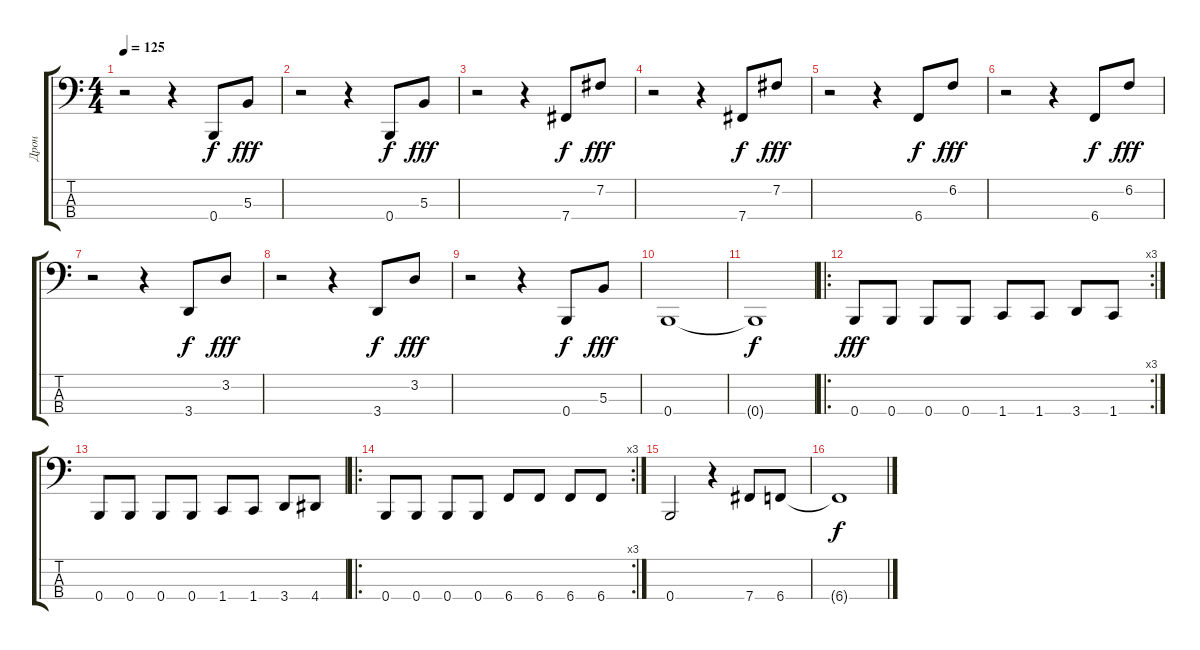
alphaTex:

\track ("Дрон" "Дрон") {instrument slapbass1}
\staff {score tabs}
\tuning (E2 B1 Gb1 B0) {hide}
\ts (4 4)
\tempo 125
\clef f4
\ks c
r.2{dy fff} r.4 0.4.8{dy f} 5.3.8{dy fff} |
r.2 r.4 0.4.8{dy f} 5.3.8{dy fff} |
r.2 r.4 7.4.8{dy f} 7.2.8{dy fff} |
r.2 r.4 7.4.8{dy f} 7.2.8{dy fff} |
r.2 r.4 6.4.8{dy f} 6.2.8{dy fff} |
r.2 r.4 6.4.8{dy f} 6.2.8{dy fff} |
r.2 r.4 3.4.8{dy f} 3.2.8{dy fff} |
r.2 r.4 3.4.8{dy f} 3.2.8{dy fff} |
r.2 r.4 0.4.8{dy f} 5.3.8{dy fff} |
0.4.1 |
0.4{t}.1{dy f} |
\ro
\rc 3
0.4.8{dy fff} 0.4.8 0.4.8 0.4.8 1.4.8 1.4.8 3.4.8 1.4.8 |
0.4.8 0.4.8 0.4.8 0.4.8 1.4.8 1.4.8 3.4.8 4.4.8 |
\ro
\rc 3
0.4.8 0.4.8 0.4.8 0.4.8 6.4.8 6.4.8 6.4.8 6.4.8 |
0.4.2 r.4 7.4.8 6.4.8 |
6.4{t}.1{dy f}
